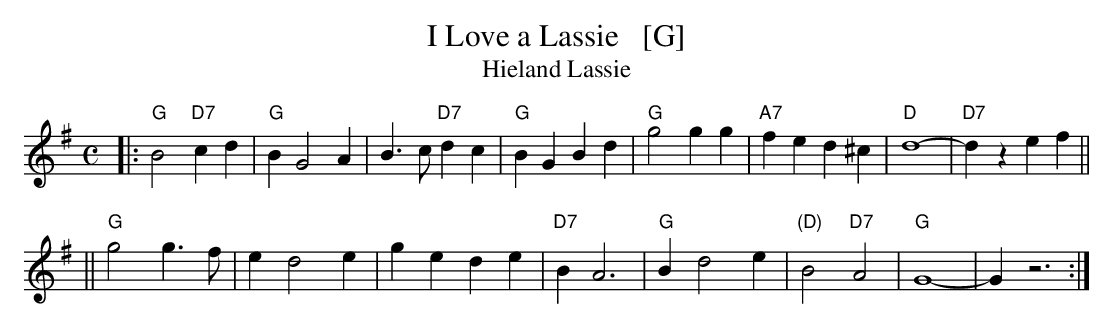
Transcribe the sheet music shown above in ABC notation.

X:1
T: I Love a Lassie   [G]
T: Hieland Lassie
M: C
L: 1/4
K: G
|: "G"B2 "D7"cd | "G"B G2 A | B>c "D7"dc | "G"BG Bd \
|  "G"g2 gg | "A7"fe d^c | "D"d4- | "D7"dz ef ||
|| "G"g2 g>f | e d2 e | ge de | "D7"B A3 \
|  "G"B d2 e | "(D)"B2 "D7"A2 | "G"G4- | G z3 :|
